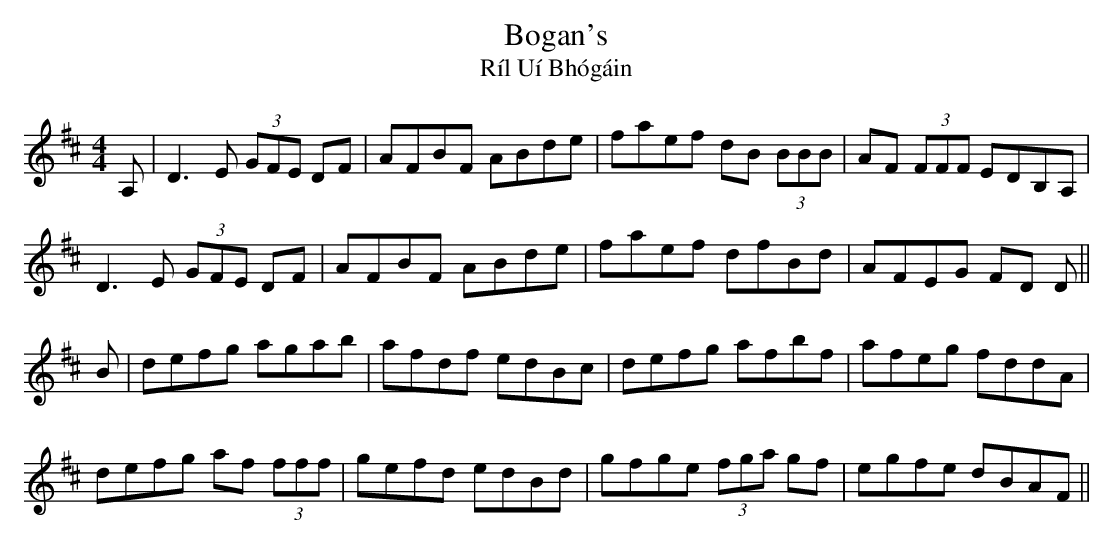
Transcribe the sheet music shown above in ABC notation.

X:1
T: Bogan's
T: R\'il U\'i Bh\'og\'ain
L: 1/8
M: 4/4
K: D
A,|D3E (3GFE DF|AFBF ABde|faef dB (3BBB|AF (3FFF EDB,A,|
D3E (3GFE DF|AFBF ABde|faef dfBd|AFEG FD D ||
B|defg agab|afdf edBc|defg afbf|afeg fddA|
defg af (3fff|gefd edBd|gfge (3fga gf|egfe dBAF ||
